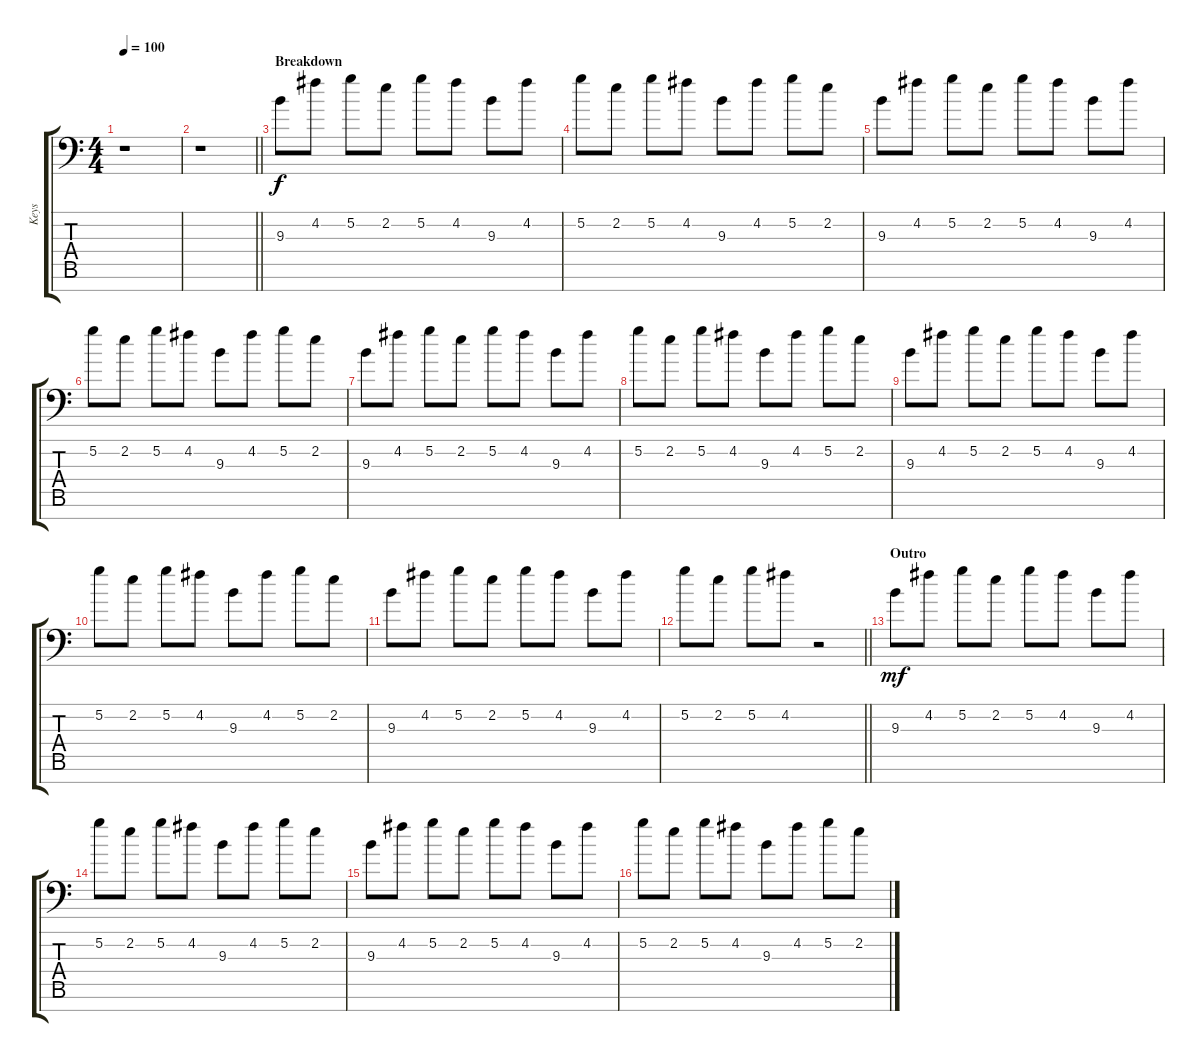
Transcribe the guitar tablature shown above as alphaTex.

\track ("Keys" "Keys") {instrument fx3crystal}
\staff {score tabs}
\tuning (D6 D5 D4 D3 D2 D1 D0) {hide}
\ts (4 4)
\tempo 100
\clef f4
\ks c
r.1{dy f} |
\barLineRight lightlight
r.1 |
\section ("" "Breakdown")
9.3.8 4.2.8 5.2.8 2.2.8 5.2.8 4.2.8 9.3.8 4.2.8 |
5.2.8 2.2.8 5.2.8 4.2.8 9.3.8 4.2.8 5.2.8 2.2.8 |
9.3.8 4.2.8 5.2.8 2.2.8 5.2.8 4.2.8 9.3.8 4.2.8 |
5.2.8 2.2.8 5.2.8 4.2.8 9.3.8 4.2.8 5.2.8 2.2.8 |
9.3.8 4.2.8 5.2.8 2.2.8 5.2.8 4.2.8 9.3.8 4.2.8 |
5.2.8 2.2.8 5.2.8 4.2.8 9.3.8 4.2.8 5.2.8 2.2.8 |
9.3.8 4.2.8 5.2.8 2.2.8 5.2.8 4.2.8 9.3.8 4.2.8 |
5.2.8 2.2.8 5.2.8 4.2.8 9.3.8 4.2.8 5.2.8 2.2.8 |
9.3.8 4.2.8 5.2.8 2.2.8 5.2.8 4.2.8 9.3.8 4.2.8 |
\barLineRight lightlight
5.2.8 2.2.8 5.2.8 4.2.8 r.2 |
\section ("" "Outro")
9.3.8{dy mf} 4.2.8 5.2.8 2.2.8 5.2.8 4.2.8 9.3.8 4.2.8 |
5.2.8 2.2.8 5.2.8 4.2.8 9.3.8 4.2.8 5.2.8 2.2.8 |
9.3.8 4.2.8 5.2.8 2.2.8 5.2.8 4.2.8 9.3.8 4.2.8 |
5.2.8 2.2.8 5.2.8 4.2.8 9.3.8 4.2.8 5.2.8 2.2.8
